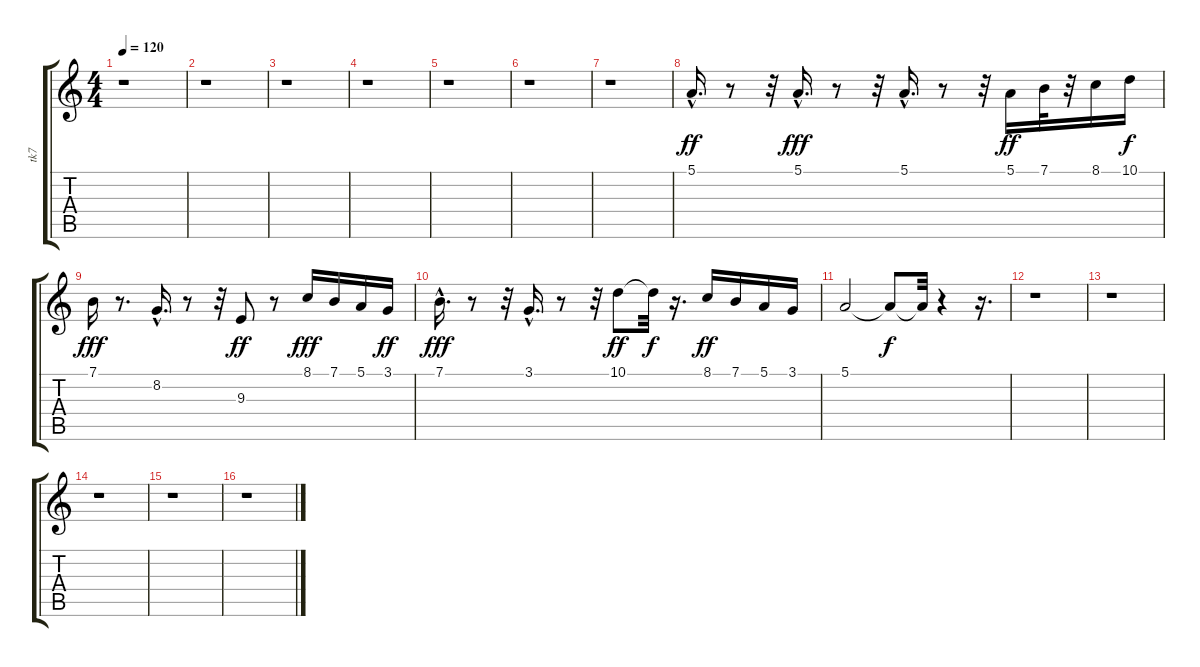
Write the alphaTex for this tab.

\track ("tk7" "tk7") {instrument acousticgrandpiano}
\staff {score tabs}
\tuning (E4 B3 G3 D3 A2 E2) {hide}
\ts (4 4)
\tempo 120
\clef g2
\ks c
r.1{dy ff instrument acousticgrandpiano} |
r.1 |
r.1 |
r.1 |
r.1 |
r.1 |
r.1 |
5.1{hac}.16{d balance 8 instrument acousticgrandpiano} r.8 r.32 5.1{hac}.16{d dy fff} r.8 r.32 5.1{hac}.16{d} r.8 r.32 5.1.16{dy ff} 7.1.32 r.32 8.1.16 10.1.16{dy f} |
7.1.16{dy fff} r.8{d} 8.2{hac}.16{d} r.8 r.32 9.3.8{dy ff} r.8 8.1.16{dy fff} 7.1.16 5.1.16 3.1.16{dy ff} |
7.1{hac}.16{d dy fff} r.8 r.32 3.1{hac}.16{d} r.8 r.32 10.1.8{dy ff} 10.1{t}.32{dy f} r.16{d} 8.1.16{dy ff} 7.1.16 5.1.16 3.1.16 |
5.1.2 5.1{t}.8{dy f} 5.1{t}.32 r.4 r.16{d} |
r.1 |
r.1 |
r.1 |
r.1 |
r.1
